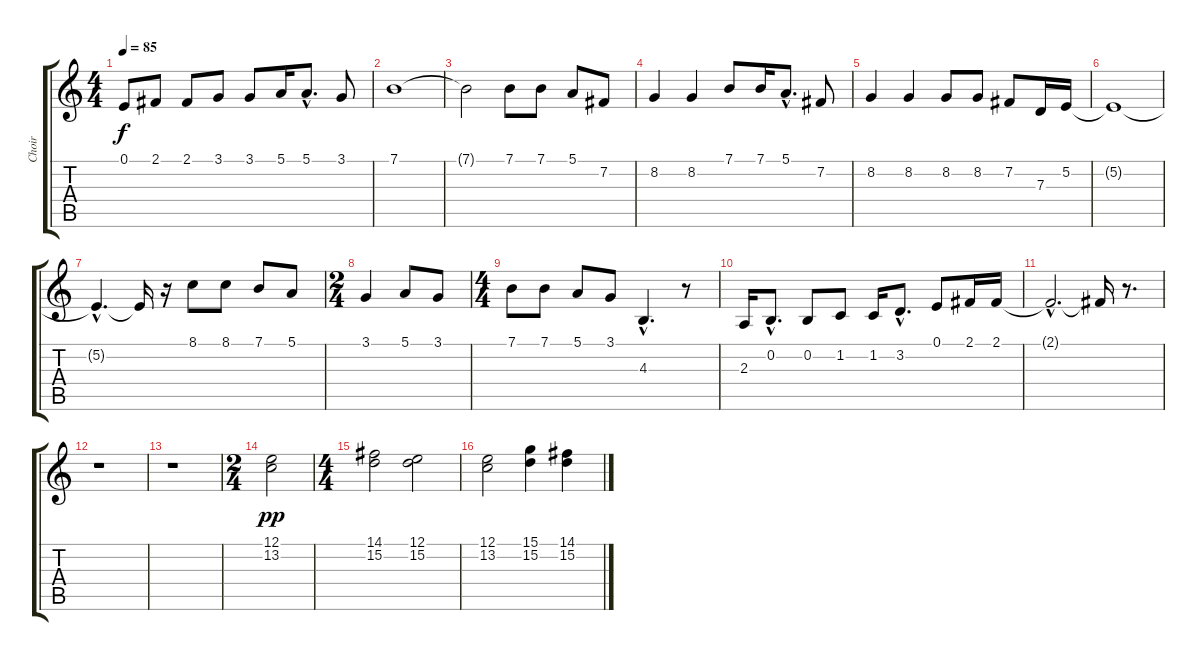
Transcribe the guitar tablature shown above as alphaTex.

\track ("Choir" "Choir") {instrument choiraahs}
\staff {score tabs}
\tuning (E4 B3 G3 D3 A2 E2) {hide}
\ts (4 4)
\tempo 85
\clef g2
\ks c
0.1.8{dy f} 2.1.8 2.1.8 3.1.8 3.1.8 5.1.16 5.1{hac}.8{d} 3.1.8 |
7.1.1 |
7.1{t}.2 7.1.8 7.1.8 5.1.8 7.2.8 |
8.2.4 8.2.4 7.1.8 7.1.16 5.1{hac}.8{d} 7.2.8 |
8.2.4 8.2.4 8.2.8 8.2.8 7.2.8 7.3.16 5.2.16 |
5.2{t}.1 |
5.2{hac t}.4{d} 5.2{t}.16 r.16 8.1.8 8.1.8 7.1.8 5.1.8 |
\ts (2 4)
3.1.4 5.1.8 3.1.8 |
\ts (4 4)
7.1.8 7.1.8 5.1.8 3.1.8 4.3{hac}.4{d} r.8 |
2.3.16 0.2{hac}.8{d} 0.2.8 1.2.8 1.2.16 3.2{hac}.8{d} 0.1.8 2.1.16 2.1.16 |
2.1{hac t}.2{d} 2.1{t}.16 r.8{d} |
r.1 |
r.1 |
\ts (2 4)
(12.1 13.2).2{dy pp} |
\ts (4 4)
(14.1 15.2).2 (12.1 15.2).2 |
(12.1 13.2).2 (15.1 15.2).4 (14.1 15.2).4
